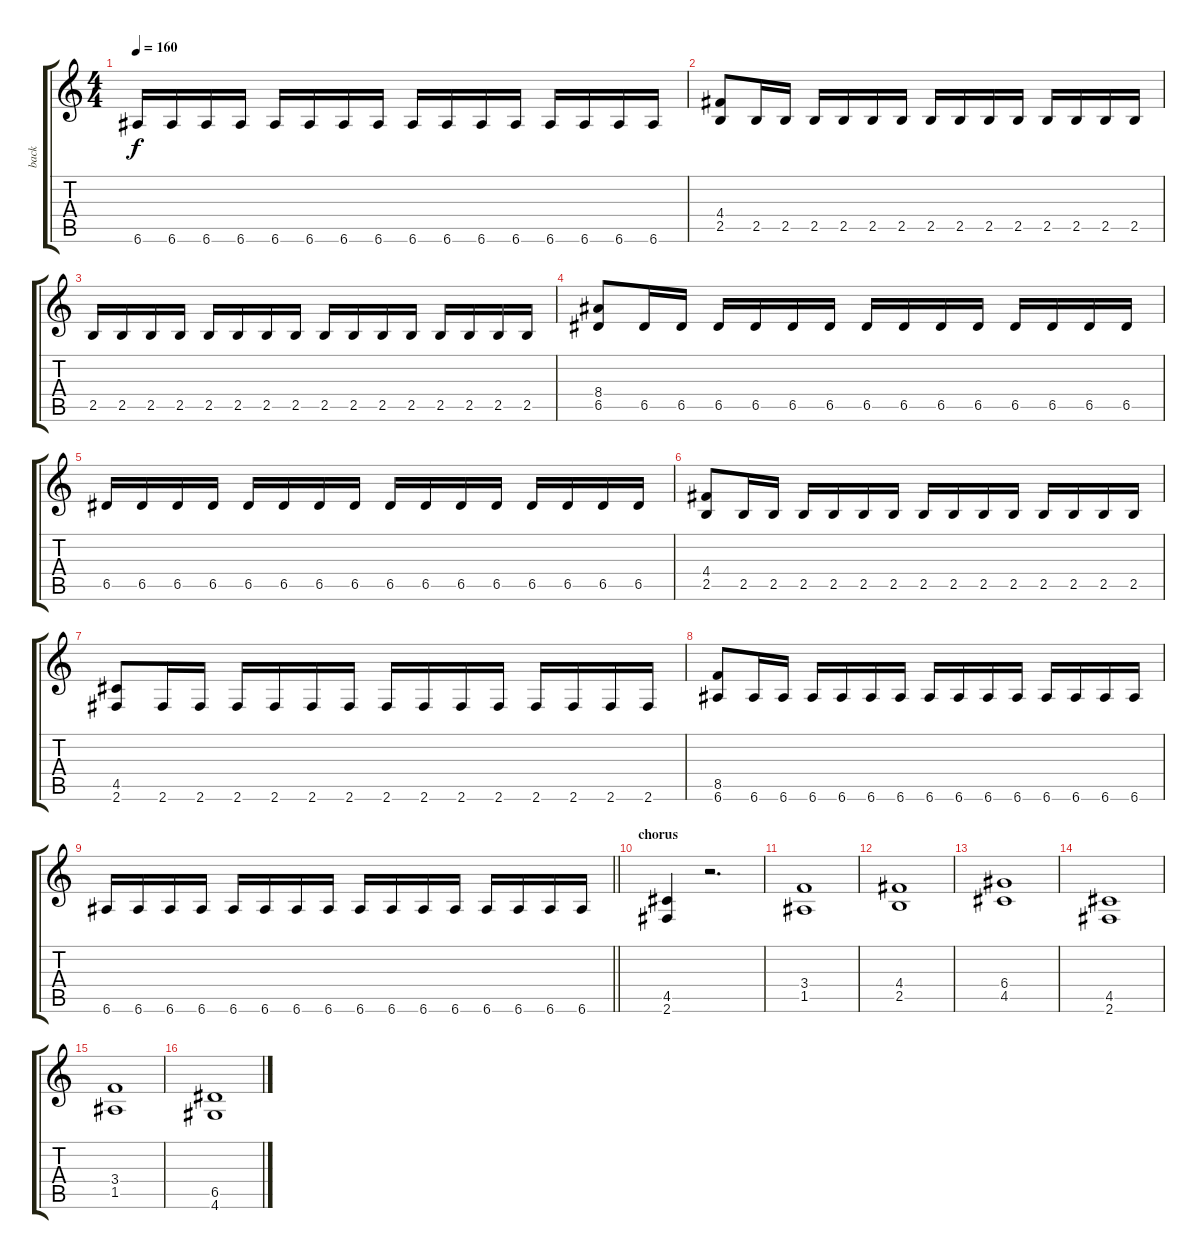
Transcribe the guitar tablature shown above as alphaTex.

\track ("back" "back") {instrument distortionguitar}
\staff {score tabs}
\tuning (E4 B3 G3 D3 A2 E2) {hide}
\ts (4 4)
\tempo 160
\clef g2
\ks c
6.6.16{dy f} 6.6.16 6.6.16 6.6.16 6.6.16 6.6.16 6.6.16 6.6.16 6.6.16 6.6.16 6.6.16 6.6.16 6.6.16 6.6.16 6.6.16 6.6.16 |
(4.4 2.5).8 2.5.16 2.5.16 2.5.16 2.5.16 2.5.16 2.5.16 2.5.16 2.5.16 2.5.16 2.5.16 2.5.16 2.5.16 2.5.16 2.5.16 |
2.5.16 2.5.16 2.5.16 2.5.16 2.5.16 2.5.16 2.5.16 2.5.16 2.5.16 2.5.16 2.5.16 2.5.16 2.5.16 2.5.16 2.5.16 2.5.16 |
(8.4 6.5).8 6.5.16 6.5.16 6.5.16 6.5.16 6.5.16 6.5.16 6.5.16 6.5.16 6.5.16 6.5.16 6.5.16 6.5.16 6.5.16 6.5.16 |
6.5.16 6.5.16 6.5.16 6.5.16 6.5.16 6.5.16 6.5.16 6.5.16 6.5.16 6.5.16 6.5.16 6.5.16 6.5.16 6.5.16 6.5.16 6.5.16 |
(4.4 2.5).8 2.5.16 2.5.16 2.5.16 2.5.16 2.5.16 2.5.16 2.5.16 2.5.16 2.5.16 2.5.16 2.5.16 2.5.16 2.5.16 2.5.16 |
(4.5 2.6).8 2.6.16 2.6.16 2.6.16 2.6.16 2.6.16 2.6.16 2.6.16 2.6.16 2.6.16 2.6.16 2.6.16 2.6.16 2.6.16 2.6.16 |
(8.5 6.6).8 6.6.16 6.6.16 6.6.16 6.6.16 6.6.16 6.6.16 6.6.16 6.6.16 6.6.16 6.6.16 6.6.16 6.6.16 6.6.16 6.6.16 |
\barLineRight lightlight
6.6.16 6.6.16 6.6.16 6.6.16 6.6.16 6.6.16 6.6.16 6.6.16 6.6.16 6.6.16 6.6.16 6.6.16 6.6.16 6.6.16 6.6.16 6.6.16 |
\section ("" "chorus")
(4.5 2.6).4 r.2{d} |
(3.4 1.5).1 |
(4.4 2.5).1 |
(6.4 4.5).1 |
(4.5 2.6).1 |
(3.4 1.5).1 |
(6.5 4.6).1
